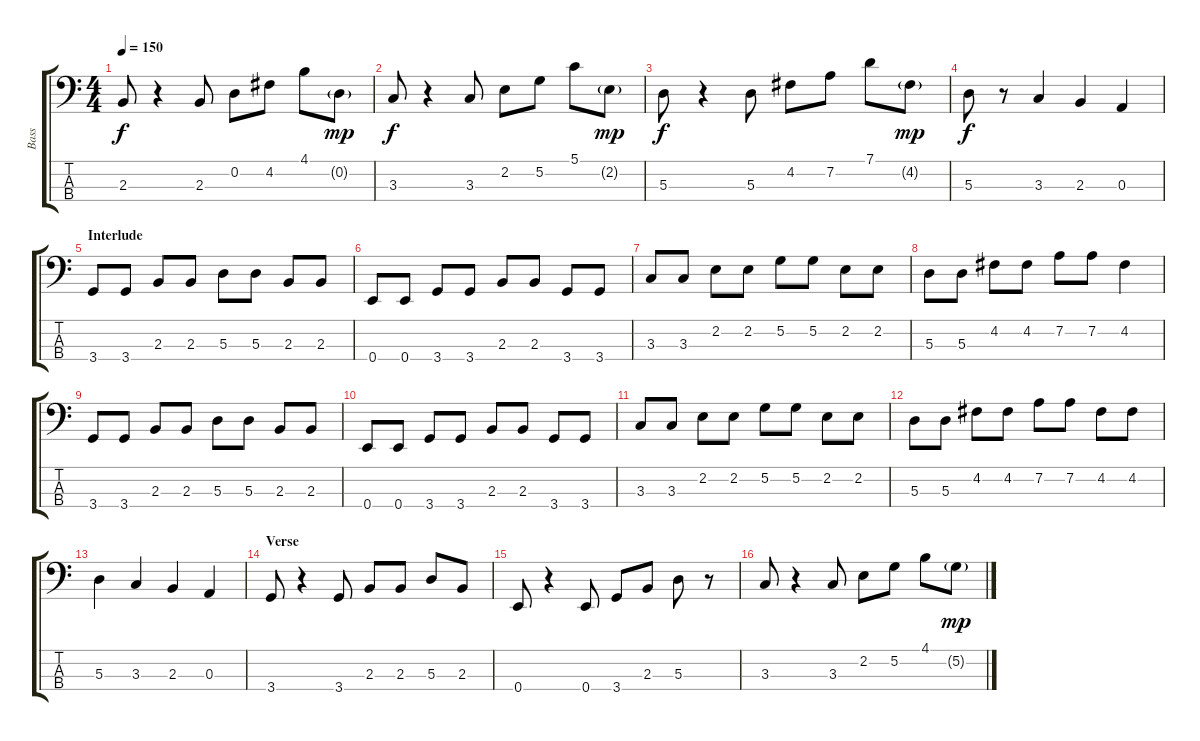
\track ("Bass" "Bass") {instrument electricbassfinger}
\staff {score tabs}
\tuning (G2 D2 A1 E1) {hide}
\ts (4 4)
\tempo 150
\clef f4
\ks c
2.3.8{dy f} r.4 2.3.8 0.2.8 4.2.8 4.1.8 0.2{g}.8{dy mp} |
3.3.8{dy f} r.4 3.3.8 2.2.8 5.2.8 5.1.8 2.2{g}.8{dy mp} |
5.3.8{dy f} r.4 5.3.8 4.2.8 7.2.8 7.1.8 4.2{g}.8{dy mp} |
5.3.8{dy f} r.8 3.3.4 2.3.4 0.3.4 |
\section ("" "Interlude")
3.4.8 3.4.8 2.3.8 2.3.8 5.3.8 5.3.8 2.3.8 2.3.8 |
0.4.8 0.4.8 3.4.8 3.4.8 2.3.8 2.3.8 3.4.8 3.4.8 |
3.3.8 3.3.8 2.2.8 2.2.8 5.2.8 5.2.8 2.2.8 2.2.8 |
5.3.8 5.3.8 4.2.8 4.2.8 7.2.8 7.2.8 4.2.4 |
3.4.8 3.4.8 2.3.8 2.3.8 5.3.8 5.3.8 2.3.8 2.3.8 |
0.4.8 0.4.8 3.4.8 3.4.8 2.3.8 2.3.8 3.4.8 3.4.8 |
3.3.8 3.3.8 2.2.8 2.2.8 5.2.8 5.2.8 2.2.8 2.2.8 |
5.3.8 5.3.8 4.2.8 4.2.8 7.2.8 7.2.8 4.2.8 4.2.8 |
5.3.4 3.3.4 2.3.4 0.3.4 |
\section ("" "Verse")
3.4.8 r.4 3.4.8 2.3.8 2.3.8 5.3.8 2.3.8 |
0.4.8 r.4 0.4.8 3.4.8 2.3.8 5.3.8 r.8 |
3.3.8 r.4 3.3.8 2.2.8 5.2.8 4.1.8 5.2{g}.8{dy mp}
